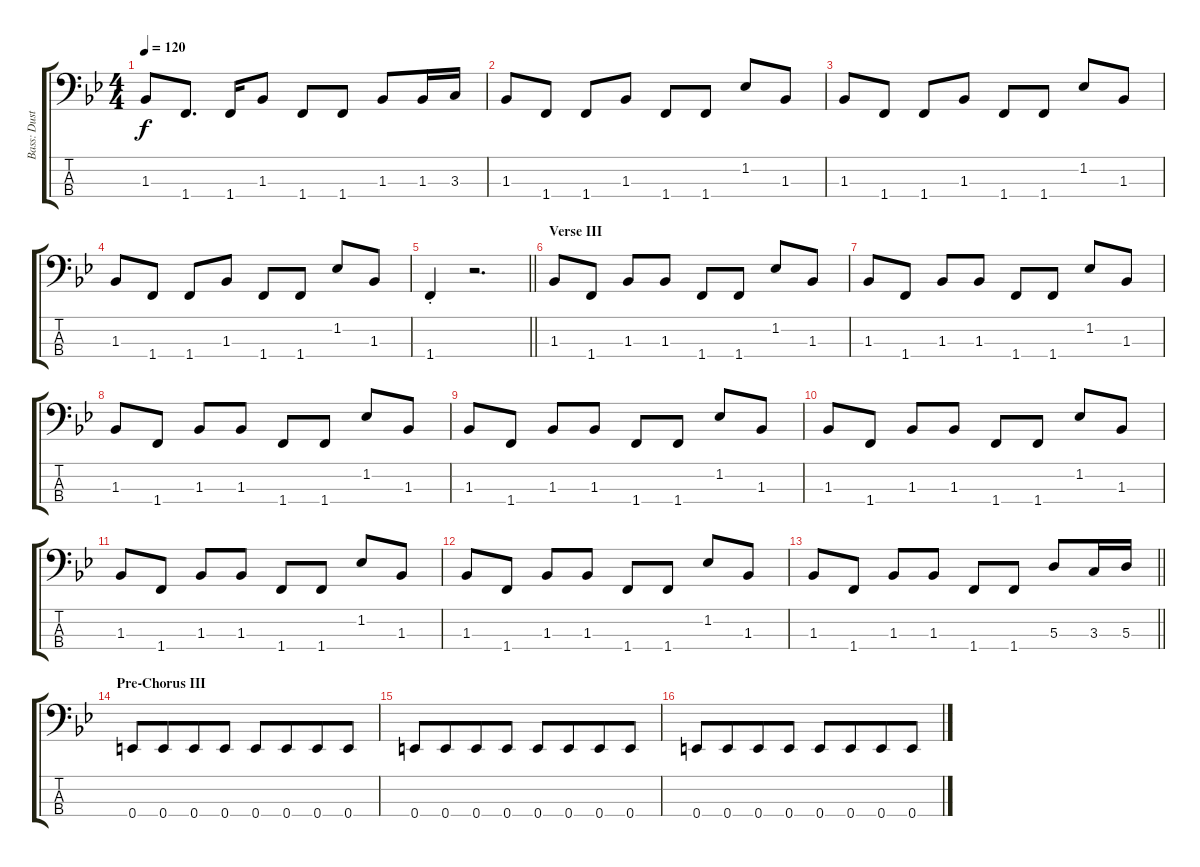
\track ("Bass: Dustin" "Bass: Dust") {instrument electricbassfinger}
\staff {score tabs}
\tuning (G2 D2 A1 E1) {hide}
\ts (4 4)
\tempo 120
\clef f4
\ks bb
1.3.8{dy f} 1.4.8{d} 1.4.16 1.3.8 1.4.8 1.4.8 1.3.8 1.3.16 3.3.16 |
1.3.8 1.4.8 1.4.8 1.3.8 1.4.8 1.4.8 1.2.8 1.3.8 |
1.3.8 1.4.8 1.4.8 1.3.8 1.4.8 1.4.8 1.2.8 1.3.8 |
1.3.8 1.4.8 1.4.8 1.3.8 1.4.8 1.4.8 1.2.8 1.3.8 |
\barLineRight lightlight
1.4{st}.4 r.2{d} |
\section ("" "Verse III")
1.3.8 1.4.8 1.3.8 1.3.8 1.4.8 1.4.8 1.2.8 1.3.8 |
1.3.8 1.4.8 1.3.8 1.3.8 1.4.8 1.4.8 1.2.8 1.3.8 |
1.3.8 1.4.8 1.3.8 1.3.8 1.4.8 1.4.8 1.2.8 1.3.8 |
1.3.8 1.4.8 1.3.8 1.3.8 1.4.8 1.4.8 1.2.8 1.3.8 |
1.3.8 1.4.8 1.3.8 1.3.8 1.4.8 1.4.8 1.2.8 1.3.8 |
1.3.8 1.4.8 1.3.8 1.3.8 1.4.8 1.4.8 1.2.8 1.3.8 |
1.3.8 1.4.8 1.3.8 1.3.8 1.4.8 1.4.8 1.2.8 1.3.8 |
\barLineRight lightlight
1.3.8 1.4.8 1.3.8 1.3.8 1.4.8 1.4.8 5.3.8 3.3.16 5.3.16 |
\section ("" "Pre-Chorus III")
0.4.8 0.4.8{beam merge} 0.4.8 0.4.8 0.4.8 0.4.8{beam merge} 0.4.8 0.4.8 |
0.4.8 0.4.8{beam merge} 0.4.8 0.4.8 0.4.8 0.4.8{beam merge} 0.4.8 0.4.8 |
0.4.8 0.4.8{beam merge} 0.4.8 0.4.8 0.4.8 0.4.8{beam merge} 0.4.8 0.4.8
